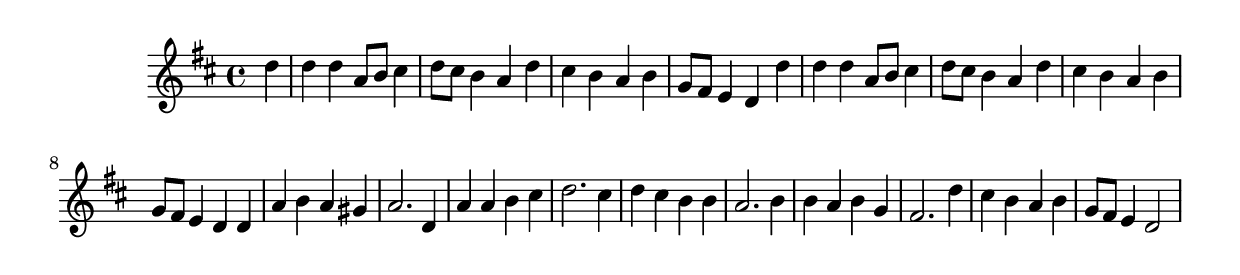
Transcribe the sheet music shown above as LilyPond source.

\version "2.14.0"
%{\header {
  title = "A Mighty Fortress Is Our God"
  composer = "Martin Luther"
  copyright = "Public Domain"
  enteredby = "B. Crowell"
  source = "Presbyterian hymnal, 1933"
}%}
\score{{\key d \major
    \time 4/4
    %{\tempo 4=90
    %}\relative d'' {
\partial 4
    d4 | d d a8 b cis4 | d8 cis b4 a4 d | cis b a b | g8 fis e4 d
    d'4 | d d a8 b cis4 | d8 cis b4 a4 d | cis b a b | g8 fis e4 d
    d | a' b a gis | a2. d,4 |  a' a b cis | d2. cis4 | d4 cis b b | a2.
    b4 | b4 a b g | fis2. d'4 | cis4 b  a  b | g8 fis e4 d2 |
}
}}